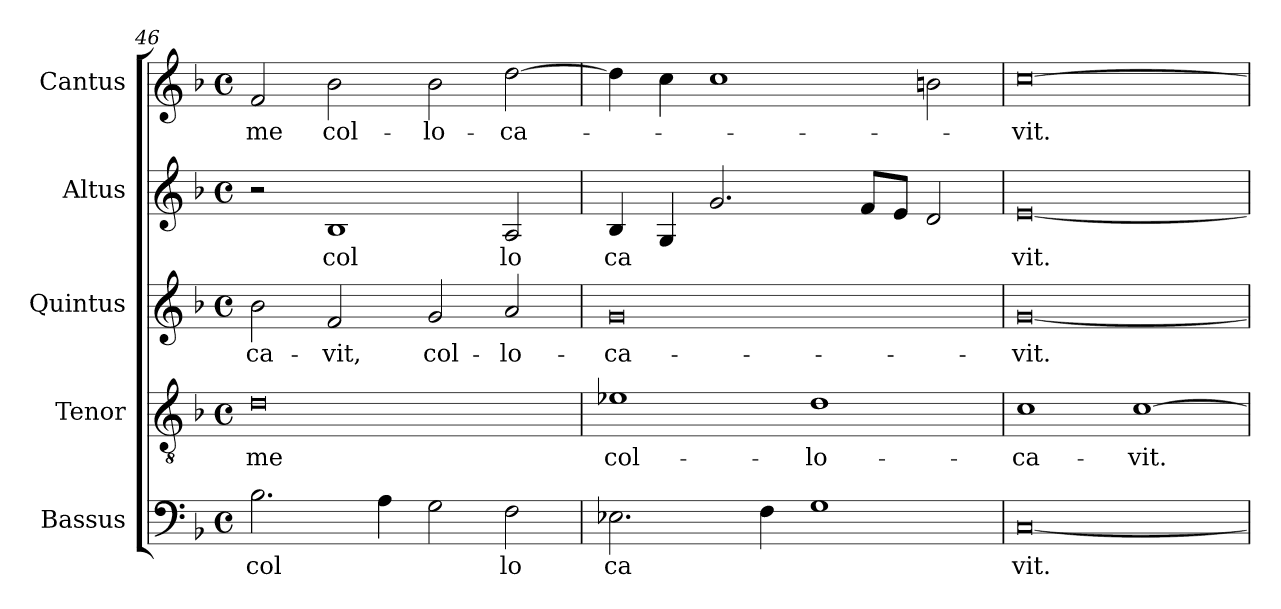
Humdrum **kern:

**kern	**text	**kern	**text	**kern	**text	**kern	**text	**kern	**text
*part5	*part5	*part4	*part4	*part3	*part3	*part2	*part2	*part1	*part1
*staff5	*staff5	*staff4	*staff4	*staff3	*staff3	*staff2	*staff2	*staff1	*staff1
*I"Bassus	*	*I"Tenor	*	*I"Quintus	*	*I"Altus	*	*I"Cantus	*
*clefF4	*	*clefGv2	*	*clefG2	*	*clefG2	*	*clefG2	*
*k[b-]	*	*k[b-]	*	*k[b-]	*	*k[b-]	*	*k[b-]	*
*F:	*	*F:	*	*F:	*	*F:	*	*F:	*
*M4/4	*	*M4/4	*	*M4/4	*	*M4/4	*	*M4/4	*
*met(c)	*	*met(c)	*	*met(c)	*	*met(c)	*	*met(c)	*
=46	=46	=46	=46	=46	=46	=46	=46	=46	=46
!	!LO:LY:b	!	!LO:LY:b:cj	!	!LO:LY:b:cj	!	!	!	!LO:LY:b:cj
2.B-\	col	0d	me	2b-\	-ca-	2r	.	2f/	me
!	!	!	!	!	!LO:LY:b:cj	!	!LO:LY:b:cj	!	!LO:LY:b:cj
.	.	.	.	2f/	-vit,	1B-	col	2b-\	col-
4A\	.	.	.	.	.	.	.	.	.
!	!	!	!	!	!LO:LY:b:cj	!	!	!	!LO:LY:b:cj
2G\	.	.	.	2g/	col-	.	.	2b-\	-lo-
!	!LO:LY:b:cj	!	!	!	!LO:LY:b:cj	!	!LO:LY:b:cj	!	!LO:LY:b:cj
2F\	lo	.	.	2a/	-lo-	2A/	lo	[>2dd\	-ca-
=47	=47	=47	=47	=47	=47	=47	=47	=47	=47
!	!LO:LY:b:cj	!	!LO:LY:b:cj	!	!LO:LY:b:cj	!	!LO:LY:b:cj	!	!
2.E-X\	ca	1e-X	col-	0g	-ca-	4B-/	ca	4dd\]	.
.	.	.	.	.	.	4G/	.	4cc\	.
.	.	.	.	.	.	2.g/	.	1cc	.
4F\	.	.	.	.	.	.	.	.	.
!	!	!	!LO:LY:b:cj	!	!	!	!	!	!
1G	.	1d	-lo-	.	.	.	.	.	.
.	.	.	.	.	.	8f/L	.	.	.
.	.	.	.	.	.	8e/J	.	.	.
.	.	.	.	.	.	2d/	.	2bn\	.
=48	=48	=48	=48	=48	=48	=48	=48	=48	=48
!	!LO:LY:b:cj	!	!LO:LY:b:cj	!	!LO:LY:b:cj	!	!LO:LY:b:cj	!	!LO:LY:b:cj
[<0C	vit.	1c	-ca-	[<0g	-vit.	[<0e	vit.	[>0cc	-vit.
!	!	!	!LO:LY:b:cj	!	!	!	!	!	!
.	.	[>1c	-vit.	.	.	.	.	.	.
=	=	=	=	=	=	=	=	=	=
*-	*-	*-	*-	*-	*-	*-	*-	*-	*-
